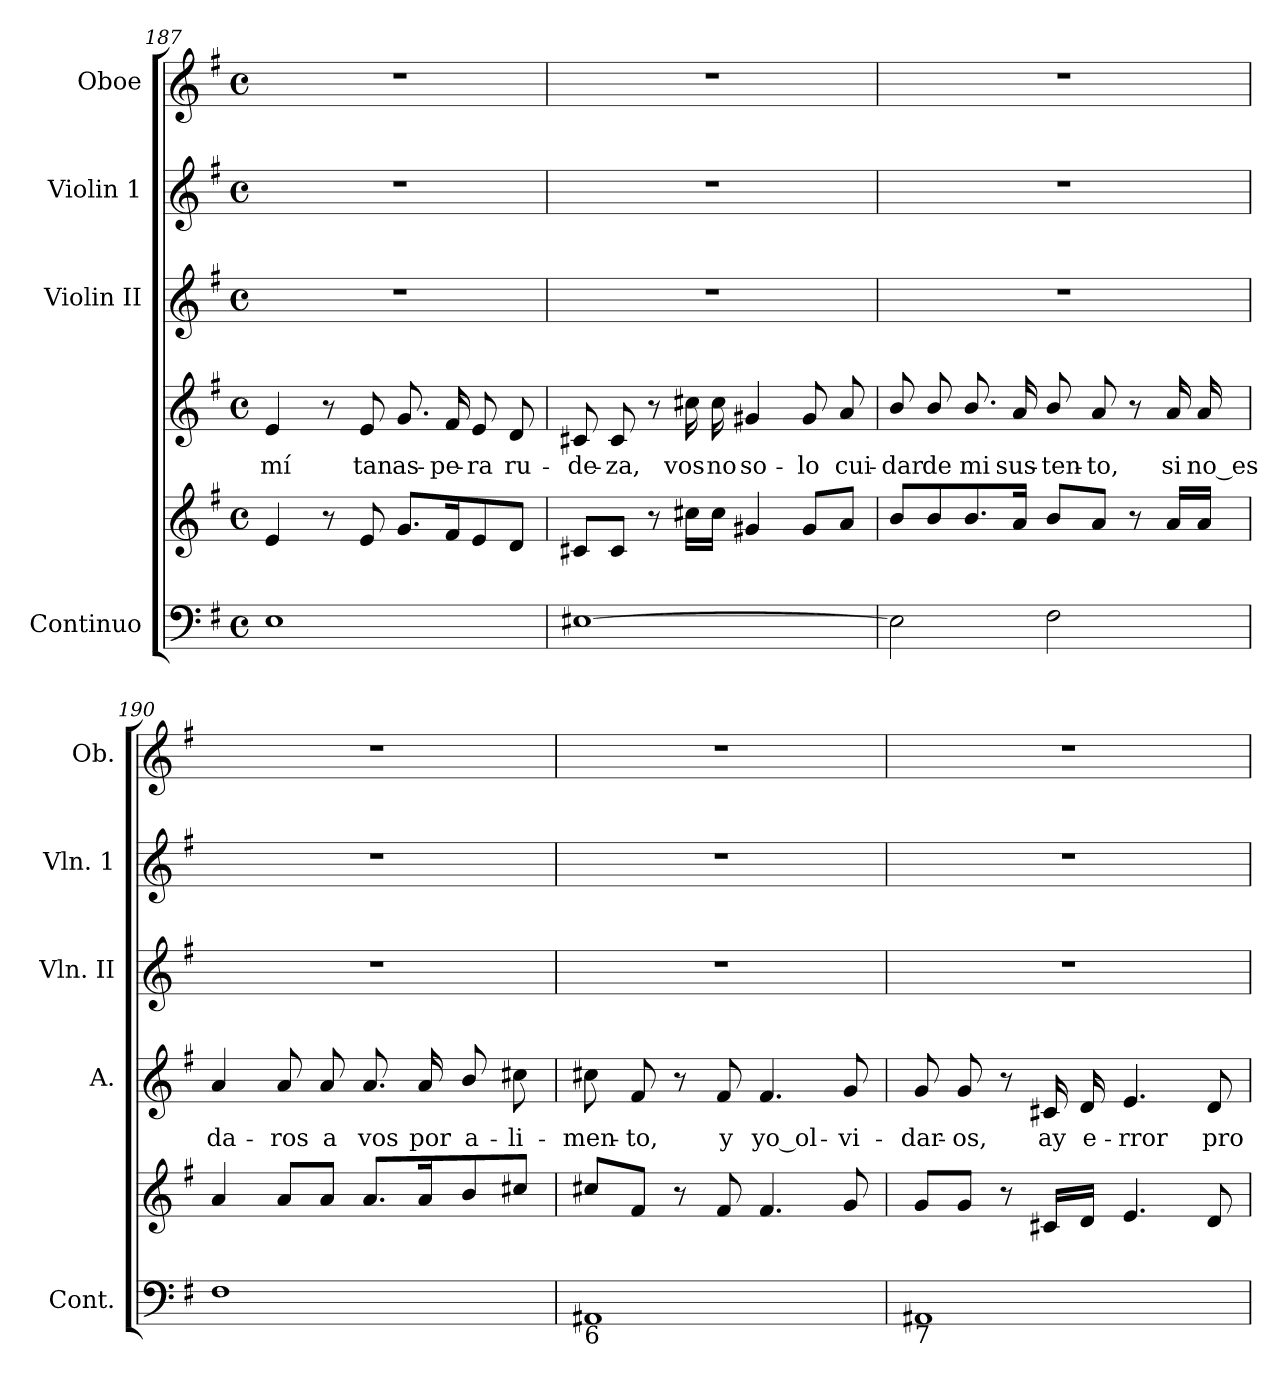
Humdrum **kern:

**kern	**kern	**kern	**text	**kern	**kern	**kern
*part5	*part5	*part4	*part4	*part3	*part2	*part1
*staff6	*staff5	*staff4	*staff4	*staff3	*staff2	*staff1
*I"Continuo	*	*I""Contr- alto"	*	*I"Violin II	*I"Violin 1	*I"Oboe
*I'Cont.	*	*I'A.	*	*I'Vln. II	*I'Vln. 1	*I'Ob.
*clefF4	*clefG2	*clefG2	*	*clefG2	*clefG2	*clefG2
*k[f#]	*k[f#]	*k[f#]	*	*k[f#]	*k[f#]	*k[f#]
*G:	*G:	*G:	*	*G:	*G:	*G:
*M4/4	*M4/4	*M4/4	*	*M4/4	*M4/4	*M4/4
*met(c)	*met(c)	*met(c)	*	*met(c)	*met(c)	*met(c)
=187	=187	=187	=187	=187	=187	=187
!	!	!	!LO:LY:b:color=#000000	!	!	!
1Ei	4ei/	4ei/	mí	1r	1r	1r
.	8r	8r	.	.	.	.
!	!	!	!LO:LY:b:color=#000000	!	!	!
.	8ei/	8ei/	tan	.	.	.
!	!	!	!LO:LY:b:color=#000000	!	!	!
.	8.gi/L	8.gi/	as-	.	.	.
!	!	!	!LO:LY:b:color=#000000	!	!	!
.	16f#i/k	16f#i/	-pe-	.	.	.
!	!	!	!LO:LY:b:color=#000000	!	!	!
.	8ei/	8ei/	-ra	.	.	.
!	!	!	!LO:LY:b:color=#000000	!	!	!
.	8di/J	8di/	ru-	.	.	.
=188	=188	=188	=188	=188	=188	=188
!	!	!	!LO:LY:b:color=#000000	!	!	!
[1E#Xi	8c#Xi/L	8c#Xi/	-de-	1r	1r	1r
!	!	!	!LO:LY:b:color=#000000	!	!	!
.	8c#i/J	8c#i/	-za,	.	.	.
.	8r	8r	.	.	.	.
!	!	!	!LO:LY:b:color=#000000	!	!	!
.	16cc#Xi\LL	16cc#Xi\	vos	.	.	.
!	!	!	!LO:LY:b:color=#000000	!	!	!
.	16cc#i\JJ	16cc#i\	no	.	.	.
!	!	!	!LO:LY:b:color=#000000	!	!	!
.	4g#Xi/	4g#Xi/	so-	.	.	.
!	!	!	!LO:LY:b:color=#000000	!	!	!
.	8g#i/L	8g#i/	-lo	.	.	.
!	!	!	!LO:LY:b:color=#000000	!	!	!
.	8ai/J	8ai/	cui-	.	.	.
!!LO:LB:g=z
=189	=189	=189	=189	=189	=189	=189
!	!	!	!LO:LY:b:color=#000000	!	!	!
2E#i\]	8bi/L	8bi/	-dar	1r	1r	1r
!	!	!	!LO:LY:b:color=#000000	!	!	!
.	8bi/	8bi/	de	.	.	.
!	!	!	!LO:LY:b:color=#000000	!	!	!
.	8.bi/	8.bi/	mi	.	.	.
!	!	!	!LO:LY:b:color=#000000	!	!	!
.	16ai/Jk	16ai/	sus-	.	.	.
!	!	!	!LO:LY:b:color=#000000	!	!	!
2F#i\	8bi/L	8bi/	-ten-	.	.	.
!	!	!	!LO:LY:b:color=#000000	!	!	!
.	8ai/J	8ai/	-to,	.	.	.
.	8r	8r	.	.	.	.
!	!	!	!LO:LY:b:color=#000000	!	!	!
.	16ai/LL	16ai/	si	.	.	.
!	!	!	!LO:LY:b:color=#000000	!	!	!
.	16ai/JJ	16ai/	no_es	.	.	.
=190	=190	=190	=190	=190	=190	=190
!	!	!	!LO:LY:b:color=#000000	!	!	!
1F#i	4ai/	4ai/	da-	1r	1r	1r
!	!	!	!LO:LY:b:color=#000000	!	!	!
.	8ai/L	8ai/	-ros	.	.	.
!	!	!	!LO:LY:b:color=#000000	!	!	!
.	8ai/J	8ai/	a	.	.	.
!	!	!	!LO:LY:b:color=#000000	!	!	!
.	8.ai/L	8.ai/	vos	.	.	.
!	!	!	!LO:LY:b:color=#000000	!	!	!
.	16ai/k	16ai/	por	.	.	.
!	!	!	!LO:LY:b:color=#000000	!	!	!
.	8bi/	8bi/	a-	.	.	.
!	!	!	!LO:LY:b:color=#000000	!	!	!
.	8cc#Xi/J	8cc#Xi\	-li-	.	.	.
=191	=191	=191	=191	=191	=191	=191
!LO:TX:b:t=6	!	!	!	!	!	!
!	!	!	!LO:LY:b:color=#000000	!	!	!
1AA#Xi	8cc#Xi/L	8cc#Xi\	-men-	1r	1r	1r
!	!	!	!LO:LY:b:color=#000000	!	!	!
.	8f#i/J	8f#i/	-to,	.	.	.
.	8r	8r	.	.	.	.
!	!	!	!LO:LY:b:color=#000000	!	!	!
.	8f#i/	8f#i/	y	.	.	.
!	!	!	!LO:LY:b:color=#000000	!	!	!
.	4.f#i/	4.f#i/	yo_ol-	.	.	.
!	!	!	!LO:LY:b:color=#000000	!	!	!
.	8gi/	8gi/	-vi-	.	.	.
!!LO:LB:g=z
=192	=192	=192	=192	=192	=192	=192
!LO:TX:b:t=7	!	!	!	!	!	!
!	!	!	!LO:LY:b:color=#000000	!	!	!
1AA#Xi	8gi/L	8gi/	-dar-	1r	1r	1r
!	!	!	!LO:LY:b:color=#000000	!	!	!
.	8gi/J	8gi/	-os,	.	.	.
.	8r	8r	.	.	.	.
!	!	!	!LO:LY:b:color=#000000	!	!	!
.	16c#Xi/LL	16c#Xi/	ay	.	.	.
!	!	!	!LO:LY:b:color=#000000	!	!	!
.	16di/JJ	16di/	e-	.	.	.
!	!	!	!LO:LY:b:color=#000000	!	!	!
.	4.ei/	4.ei/	-rror	.	.	.
!	!	!	!LO:LY:b:color=#000000	!	!	!
.	8di/	8di/	pro-	.	.	.
=	=	=	=	=	=	=
*-	*-	*-	*-	*-	*-	*-
